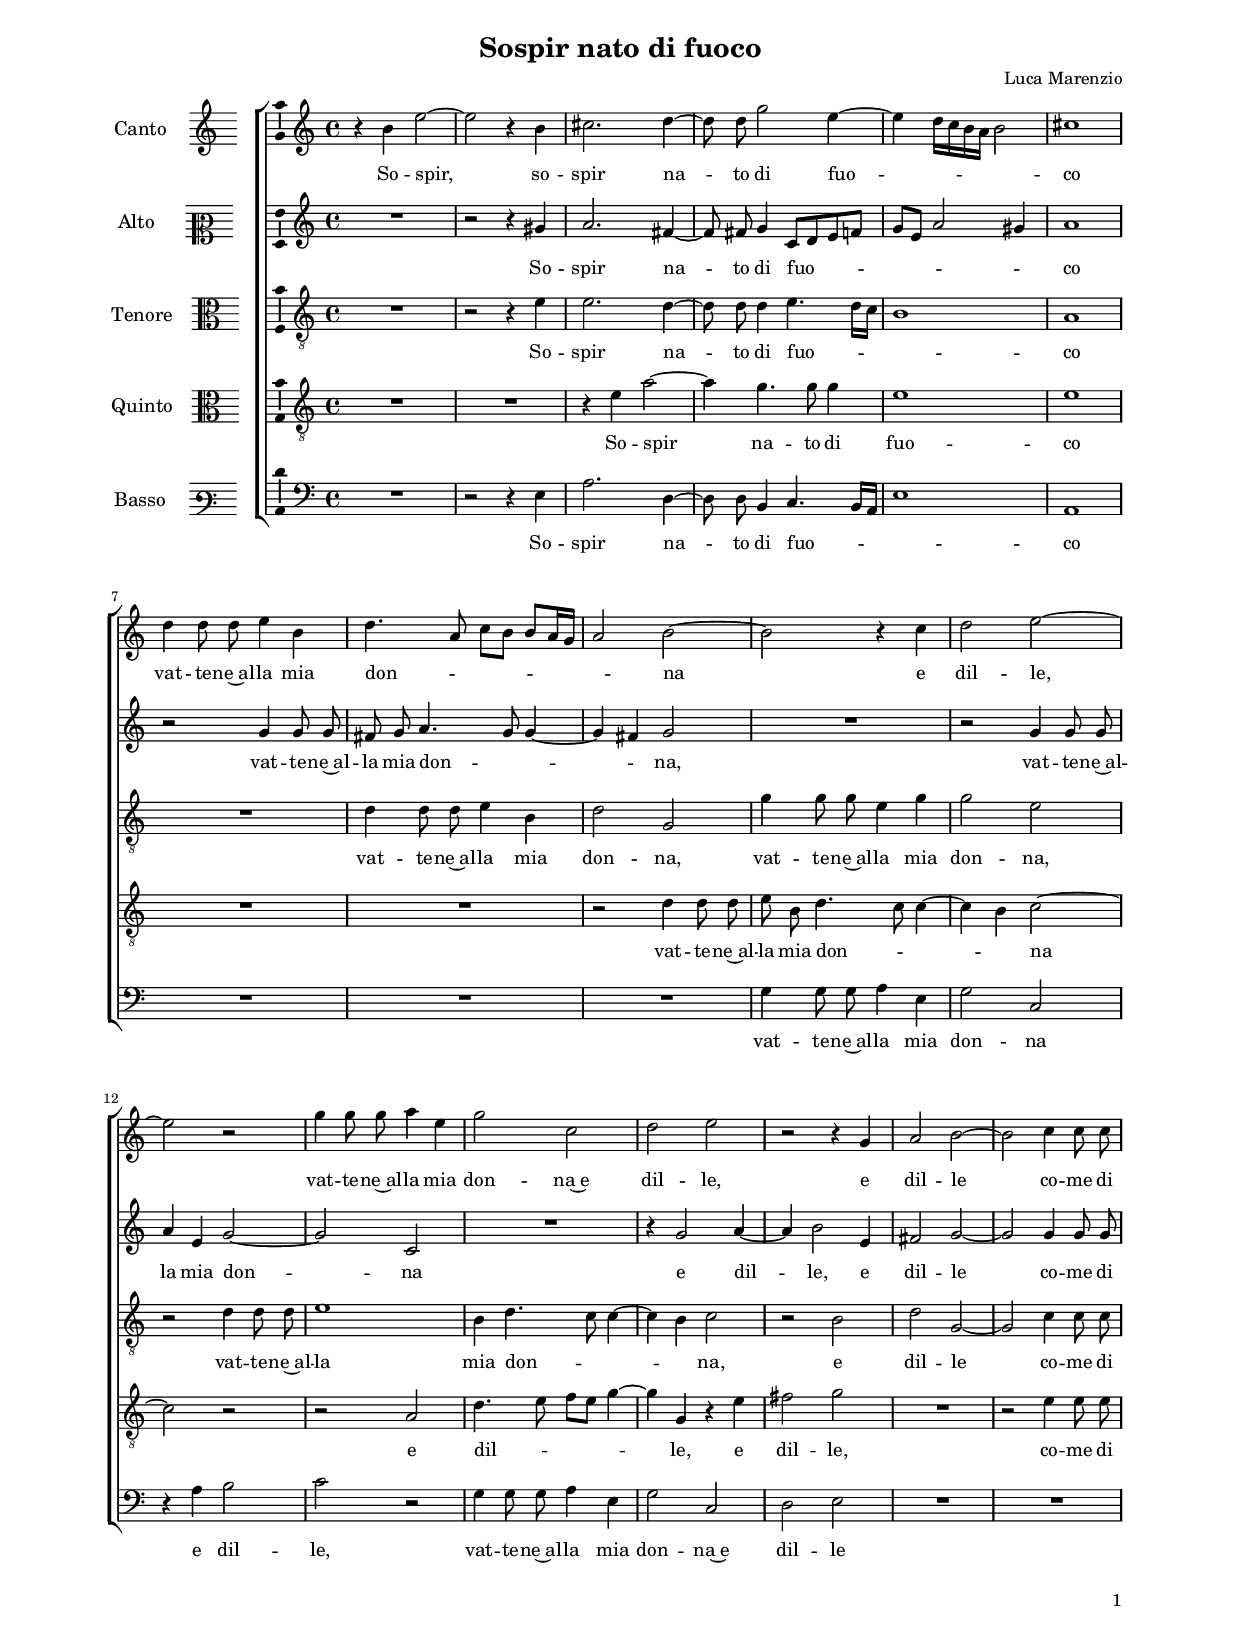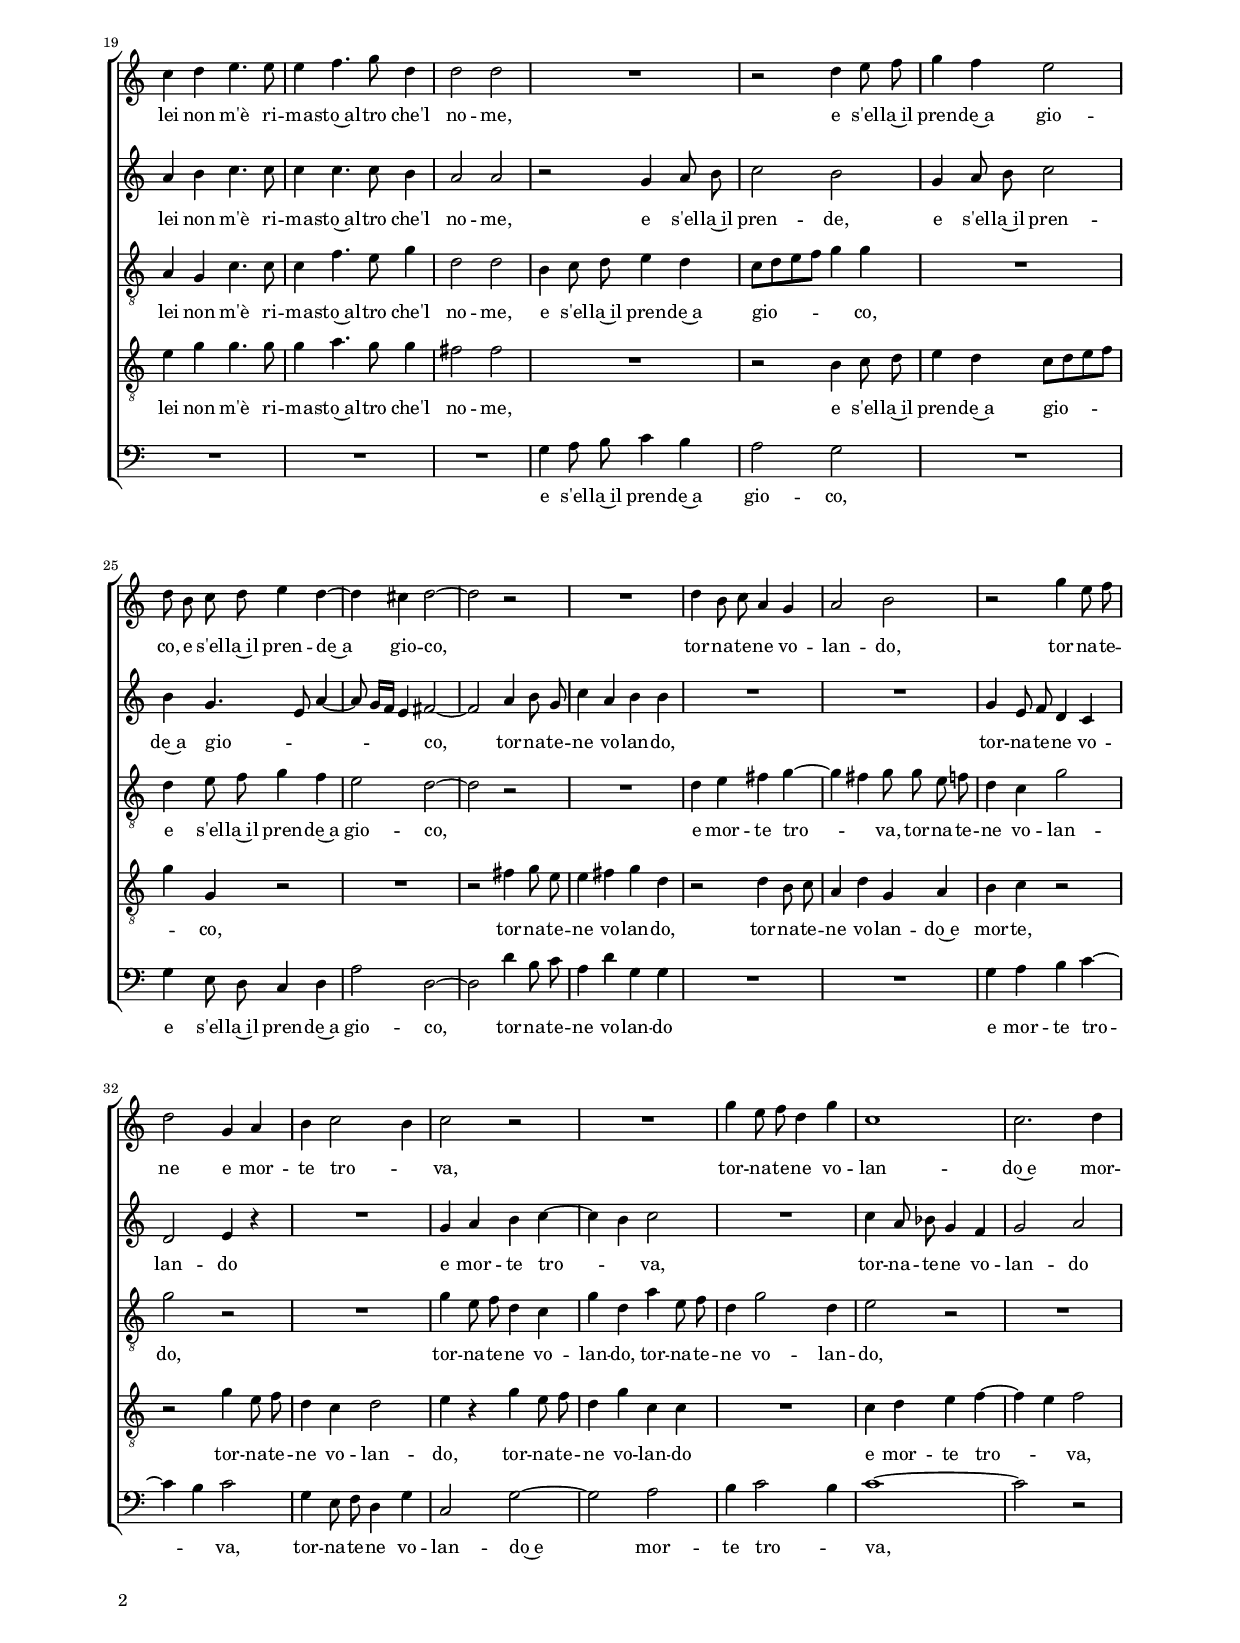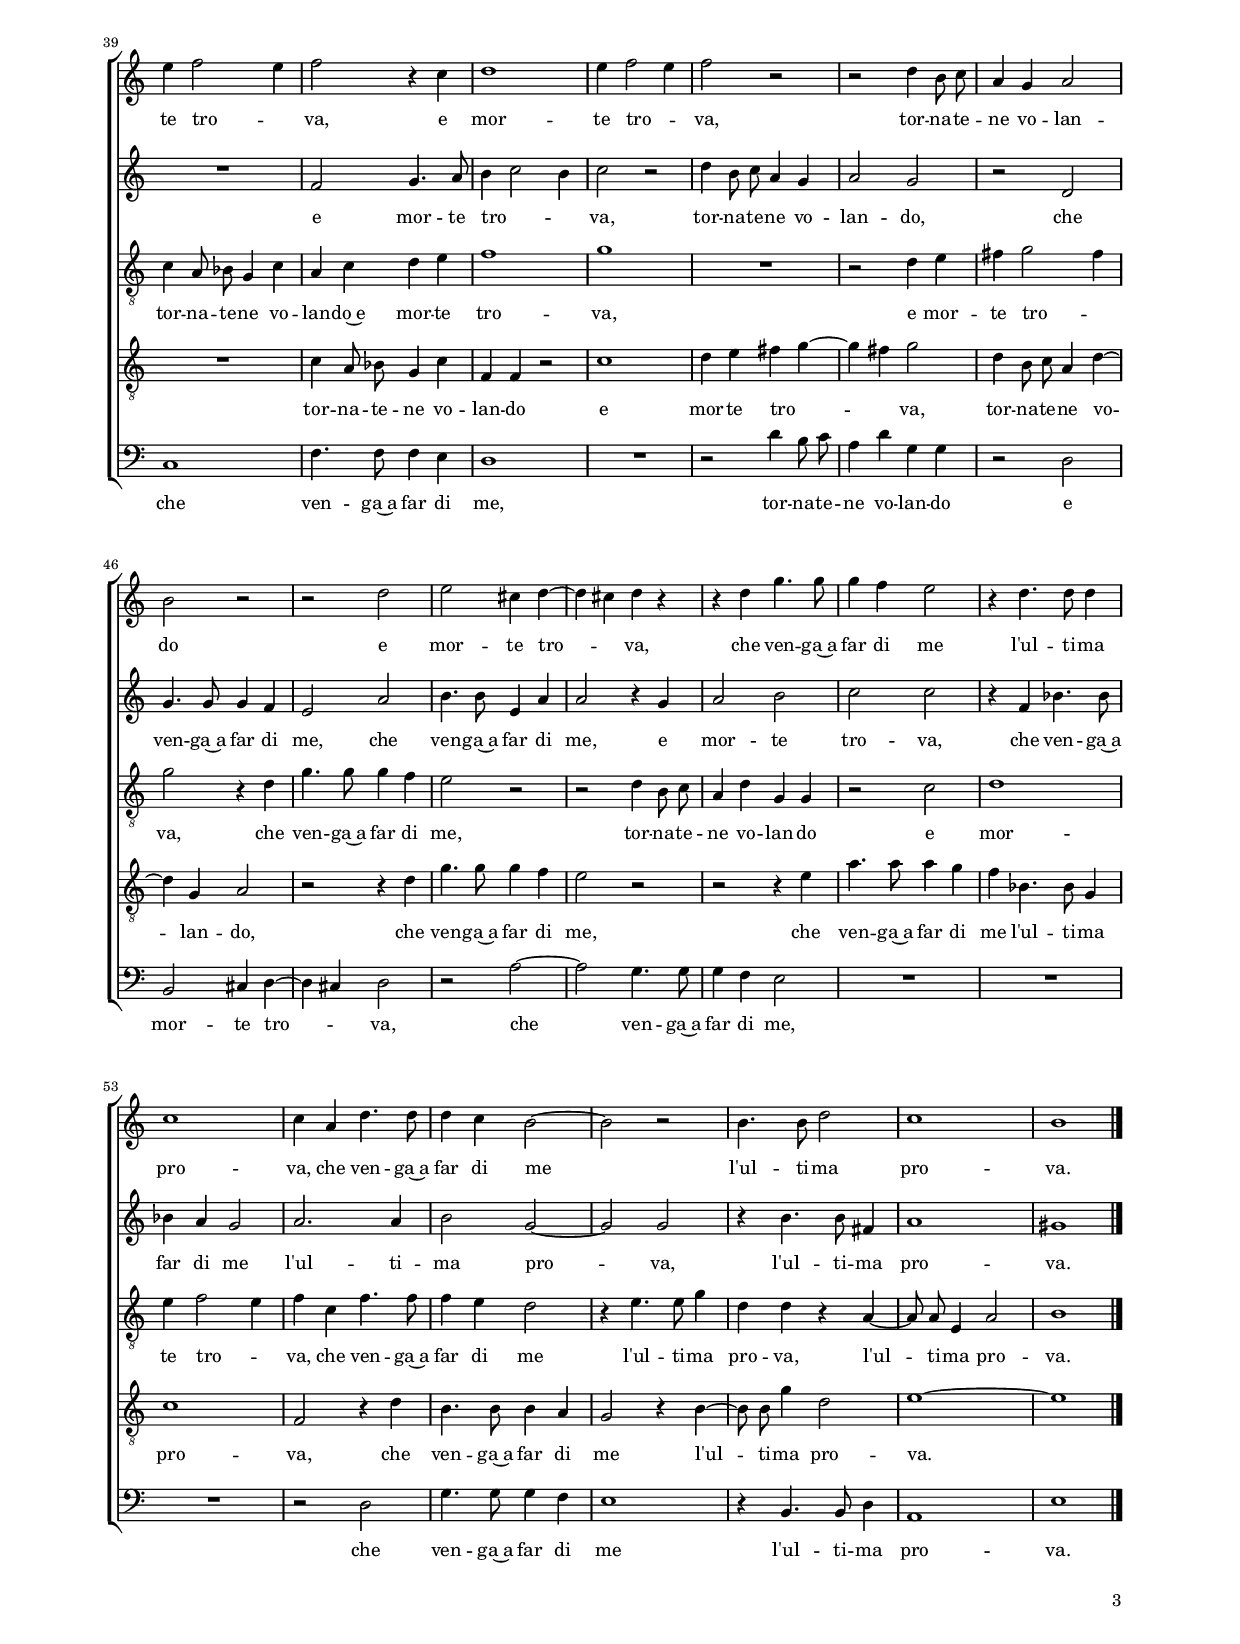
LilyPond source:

\header
{
  title="Sospir nato di fuoco"
  composer="Luca Marenzio"
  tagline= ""
}

\version "2.18.2"
\language deutsch
#(set-global-staff-size 15)
% #(set-default-paper-size "letter")
#(ly:set-option 'point-and-click #f)


\paper
	{
	top-margin = 1.8 \cm
	bottom-margin = 1.2 \cm
	left-margin = 2 \cm
	right-margin = 2 \cm
	ragged-bottom = ##f
	ragged-last-bottom = ##f
	print-page-number = ##f
	system-system-spacing = #'((basic-distance . 17) (minimum-distance . 14) (padding . 7) (strechability . 150))
        oddFooterMarkup=\markup   \fill-line { "" \fromproperty #'page:page-number-string }
        evenFooterMarkup=\markup  \fill-line { \fromproperty #'page:page-number-string "" }
        last-bottom-spacing = #'((basic-distance . 12) (minimum-distance . 7) (padding . 4))
	systems-per-page = 3
        page-count = 3
%	min-systems-per-page = 3
	markup-system-spacing #'basic-distance = #12
%	print-all-headers = ##t
%	print-first-page-number = ##t
%	first-page-number = 1
	}

	
global = {
	\key c \major
        \time 4/4 % \set Score.measureLength = #(ly:make-moment 2/1)
        \set Score.tempoHideNote = ##t
        \tempo 4 = 95
        \skip 1*59 \bar "|."
	}

	ficta = { \once \set suggestAccidentals = ##t }

	forget = #(define-music-function (parser location music) (ly:music?) #{
		\accidentalStyle forget
		$music
		\accidentalStyle default
		#})

	m = \melisma
	me = \melismaEnd
%	\mark \markup { \override #'(style . baroque) { \note  #"breve" #1 = \note #"breve." #1 } }



incipitcantus = \markup { \score {
	{
	\set Staff.instrumentName = \markup { \fontsize #1 "Canto" }
	\key c \major
	\clef violin
	s4 \bar ""
	}
	\layout  {
	raggedright = ##t
	indent = 1.6 \cm
	line-width = 2.4\cm
	\context { \Staff \remove Time_signature_engraver }
	\override Staff.Clef.Y-extent = #'(0 . 0)
	}} \hspace #1 }

      
incipitaltus = \markup { \score {
	{
	\set Staff.instrumentName = \markup { \fontsize #1 "Alto" }
	\key c \major
	\clef mezzosoprano
	s4 \bar ""
	}
	\layout  {
	raggedright = ##t
	indent = 1.6 \cm
	line-width = 2.4\cm
	\context { \Staff \remove Time_signature_engraver }
	\override Staff.Clef.Y-extent = #'(0 . 0)
	}} \hspace #1 }


incipittenor = \markup { \score {
	{
	\set Staff.instrumentName = \markup { \fontsize #1 "Tenore" }
	\key c \major
	\clef alto
	s4 \bar ""
	}
	\layout  {
	raggedright = ##t
	indent = 1.6 \cm
	line-width = 2.4\cm
	\context { \Staff \remove Time_signature_engraver }
	\override Staff.Clef.Y-extent = #'(0 . 0)
	}} \hspace #1 }
      
      
incipitquintus = \markup { \score {
	{
	\set Staff.instrumentName = \markup { \fontsize #1 "Quinto" }
	\key c \major
	\clef alto
	s4 \bar ""
	}
	\layout  {
	raggedright = ##t
	indent = 1.6 \cm
	line-width = 2.4\cm
	\context { \Staff \remove Time_signature_engraver }
	\override Staff.Clef.Y-extent = #'(0 . 0)
	}} \hspace #1 }
      
      
incipitbassus = \markup { \score {
	{
	\set Staff.instrumentName = \markup { \fontsize #1 "Basso" }
	\key c \major
	\clef varbaritone
	s4 \bar ""
	}
	\layout  {
	raggedright = ##t
	indent = 1.6 \cm
	line-width = 2.4\cm
	\context { \Staff \remove Time_signature_engraver }
	\override Staff.Clef.Y-extent = #'(0 . 0)
	}} \hspace #1 }


cantus =  \relative c''
	{
	\autoBeamOff r4 h e2~
        e2 r4 h
	cis2. d4~ 
        d8 d8 g2 e4~
	e4 d16[ c h a] h2 
        cis1
	d4 d8 d e4 h
        d4. a8 c8[ h] h[ a16 g]
%9
	a2 h2~ 
        h2 r4 c |
	d2 e2~ 
        e2 r2
	g4 g8 g a4 e 
        g2 c,
	d2 e 
        r2 r4 g,
	a2 h2~ 
        h2 c4 c8 c
%19
	c4 d e4. e8 
        e4 f4. g8 d4 |
	d2 d 
        R1
	r2 d4 e8 f 
        g4 f e2
	d8 h c d e4 d~ 
        d4 cis4 d2~
	d2 r
        R1
%29
	d4 h8 c a4 g
        a2 h |
	r2 g'4 e8 f
        d2 g,4 a 
	h4 c2 h4
        c2 r
	R1
        g'4 e8 f d4 g
	c,1
        c2. d4
%39
	e4 f2 e4
        f2 r4 c |
	d1
        e4 f2 e4
	f2 r
        r2 d4 h8 c
	a4 g a2
        h2 r
	r2 d
        e2 cis4 d~
%49
	d4 cis d r
        r4 d g4. g8 |
	g4 f e2
        r4 d4. d8 d4
	c1
        c4 a d4. d8
	d4 c h2~ 
        h2 r2
	h4. h8 d2
        c1
%59
	h1 |
	}


altus =  \relative c'
        {
        \autoBeamOff
	R1 
        r2 r4 gis'
	a2. fis4~ 
        fis8 fis8 g4 c,8[ d e f]
	g8[ e] a2 gis4
        a1
	r2 g4 g8 g 
        fis8 g a4. g8 g4~
	g4 fis g2
%10
        R1 |
	r2 g4 g8 g
        a4 e g2~
	g2 c,
        R1
	r4 g'2 a4~ 
        a4 h2 e,4
	fis2 g2~ 
        g2 g4 g8 g
	a4 h c4. c8
%20
        c4 c4. c8 h4 |
	a2 a
        r2 g4 a8 h
	c2 h
        g4 a8 h c2
	h4 g4. e8 a4~ 
        a8 g16[ f] e4 fis2~
	fis2 a4 h8 g 
        c4 a h h
        R1
%30
	R1 |
	g4 e8 f d4 c
	d2 e4 r
	R1
	g4 a h c~
%35
	c4 h c2
	R1 |
	c4 a8 b g4 f
	g2 a
	R1
%40
        f2 g4. a8
	h4 c2 h4 |
	c2 r
	d4 h8 c a4 g
	a2 g
%45
        r2 d
	g4. g8 g4 f |
	e2 a
	h4. h8 e,4 a
	a2 r4 g
%50
	a2 h
	c2 c |
	r4 f, b4. b8
	b4 a g2
	a2. a4
%55
	h2 g~
	g2 g |
	r4 h4. h8 fis4
	a1
	gis1 |
	}


tenor =  \relative c'
	{
        \autoBeamOff
	R1
	r2 r4 e
	e2. d4~
	d8 d d4 e4. d16[ c]
%5
	h1 |
	a1
	R1
	d4 d8 d e4 h
        d2 g,
%10
	g'4 g8 g e4 g |
	g2 e
	r2 d4 d8 d
	e1
	h4 d4. c8 c4~
%15
	c4 h c2 |
	r2 h
	d2 g,~
	g2 c4 c8 c
	a4 g c4. c8
%20
	c4 f4. e8 g4 |
	d2 d
	h4 c8 d e4 d
	c8[ d e f] g4 g
	R1
%25
	d4 e8 f g4 f |
	e2 d~
	d2 r
	R1
	d4 e fis g~
%30
	g4 fis g8 g e f |
	d4 c g'2
	g2 r
	R1
	g4 e8 f d4 c
%35
	g'4 d a' e8 f |
	d4 g2 d4
	e2 r
	R1
	c4 a8 b g4 c
%40
	a4 c d e |
	f1
	g1
	R1
	r2 d4 e
%45
	fis4 g2 fis4 |
	g2 r4 d
	g4. g8 g4 f
	e2 r
	r2 d4 h8 c
%50
	a4 d g, g |
	r2 c
	d1
	e4 f2 e4
	f4 c f4. f8
%55
	f4 e d2 |
	r4 e4. e8 g4
	d4 d r a~
	a8 a e4 a2
	h1 |
	}


quintus  =  \relative c'
	{
	\autoBeamOff
	R1
	R1
	r4 e a2~
	a4 g4. g8 g4 |
%5
        e1
	e1
	R1
	R1
	r2 d4 d8 d |
%10
        e8 h d4. c8 c4~
	c4 h c2~
	c2 r
	r2 a
	d4. e8 f[ e] g4~ |
%15
        g4 g, r e'
	fis2 g
	R1
	r2 e4 e8 e
	e4 g g4. g8 |
%20
        g4 a4. g8 g4
	fis2 fis
	R1
	r2 h,4 c8 d
	e4 d c8[ d e f] |
%25
        g4 g, r2
	R1
	r2 fis'4 g8 e
	e4 fis g d
	r2 d4 h8 c |
%30
        a4 d g, a
	h4 c r2
	r2 g'4 e8 f
	d4 c d2
	e4 r g e8 f |
%35
        d4 g c, c
	R1
	c4 d e f~
	f4 e f2
	R1 |
%40
        c4 a8 b g4 c
	f,4 f r2
	c'1
	d4 e fis g~
	g4 fis g2 |
%45
        d4 h8 c a4 d~
	d4 g, a2
	r2 r4 d
	g4. g8 g4 f
	e2 r |
%50
        r2 r4 e
	a4. a8 a4 g
	f4 b,4. b8 g4
	c1
	f,2 r4 d' |
%55
        h4. h8 h4 a
	g2 r4 h~
	h8 h g'4 d2
	e1~
        e1 |
	}


bassus  =  \relative c
	{
        \autoBeamOff
	R1
	r2 r4 e
	a2. d,4~
	d8 d h4 c4. h16[ a]
%5
	e'1 |
	a,1
	R1
	R1
	R1
%10
	g'4 g8 g a4 e |
	g2 c,
	r4 a' h2
	c2 r
	g4 g8 g a4 e
%15
	g2 c, |
	d2 e
	R1
	R1
	R1
%20
	R1 |
	R1
	g4 a8 h c4 h
	a2 g
	R1
%25
	g4 e8 d c4 d |
	a'2 d,~
	d2 d'4 h8 c
	a4 d g, g
	R1
%30
	R1 |
	g4 a h c~
	c4 h c2
	g4 e8 f d4 g
	c,2 g'~
%35
	g2 a |
	h4 c2 h4
	c1~
	c2 r
	c,1
%40
	f4. f8 f4 e |
	d1
	R1
	r2 d'4 h8 c
	a4 d g, g
%45
	r2 d |
	h2 cis4 d~
	d4 cis d2
	r2 a'~
	a2 g4. g8
%50
	g4 f e2 |
	R1
	R1
	R1
	r2 d
%55
	g4. g8 g4 f |
	e1
	r4 h4. h8 d4
	a1
	e'1 |
	}


lyricscantus = \lyricmode {
	So -- spir,
        so -- spir na -- to di fuo -- _ _ co
        vat -- te -- ne~al -- la mia don -- _ _ _ _ na e dil -- le,
        vat -- te -- ne~al -- la mia don -- na~e dil -- le,
        e dil -- le co -- me
        di lei non m'è ri -- ma -- sto~al -- tro che'l no -- me,
        e s'el -- la~il pren -- de~a gio -- co,
        e s'el -- la~il pren -- de~a gio -- co,
        tor -- na -- te -- ne vo -- lan -- do,
        tor -- na -- te -- ne e mor -- te tro -- _ va,
        tor -- na -- te -- ne vo -- lan -- do~e mor -- te tro -- _ va,
        e mor -- te tro -- _ va,
        tor -- na -- te -- ne vo -- lan -- do e mor -- te tro -- _ va,
        che ven -- ga~a far di me l'ul -- ti -- ma pro -- va,
        che ven -- ga~a far di me l'ul -- ti -- ma pro -- va.
	}


lyricsaltus = \lyricmode {
	So -- spir na -- to di fuo -- _ _ _ co
        vat -- te -- ne~al -- la mia don -- _ _ _ na,
        vat -- te -- ne~al -- la mia don -- na e dil -- le,
        e dil -- le co -- me
        di lei non m'è ri -- ma -- sto~al -- tro che'l no -- me,
        e s'el -- la~il pren -- de,
        e s'el -- la~il pren -- de~a gio -- _ _ _ _ co,
        tor -- na -- te -- ne vo -- lan -- do,
        tor -- na -- te -- ne vo -- lan -- do e mor -- te tro -- _ va,
        tor -- na -- te -- ne vo -- lan -- do e mor -- te tro -- _ _ va,
        tor -- na -- te -- ne vo -- lan -- do,
        che ven -- ga~a far di me,
        che ven -- ga~a far di me,
        e mor -- te tro -- va,
        che ven -- ga~a far di me l'ul -- ti -- ma pro -- va,
        l'ul -- ti -- ma pro -- va.
	}


lyricstenor = \lyricmode {
	So -- spir na -- to di fuo -- _ _ co
        vat -- te -- ne~al -- la mia don -- na,
        vat -- te -- ne~al -- la mia don -- na,
        vat -- te -- ne~al -- la mia don -- _ _ _ na,
        e dil -- le co -- me
        di lei non m'è ri -- ma -- sto~al -- tro che'l no -- me,
        e s'el -- la~il pren -- de~a gio -- _ co,
        e s'el -- la~il pren -- de~a gio -- co,
        e mor -- te tro -- _ va,
        tor -- na -- te -- ne vo -- lan -- do,
        tor -- na -- te -- ne vo -- lan -- do,
        tor -- na -- te -- ne vo -- lan -- do,
        tor -- na -- te -- ne vo -- lan -- do~e mor -- te tro -- va,
        e mor -- te tro -- _ va,
        che ven -- ga~a far di me,
        tor -- na -- te -- ne vo -- lan -- do e mor -- te tro -- _ va,
        che ven -- ga~a far di me l'ul -- ti -- ma pro -- va,
        l'ul -- ti -- ma pro -- va.
	}


lyricsquintus = \lyricmode {
	So -- spir na -- to di fuo -- co
        vat -- te -- ne~al -- la mia don -- _ _ _ na e dil -- _ _ _ le,
        e dil -- le,
        co -- me
        di lei non m'è ri -- ma -- sto~al -- tro che'l no -- me,
        e s'el -- la~il pren -- de~a gio -- _ co,
        tor -- na -- te -- ne vo -- lan -- do,
        tor -- na -- te -- ne vo -- lan -- do~e mor -- te,
        tor -- na -- te -- ne vo -- lan -- do,
        tor -- na -- te -- ne vo -- lan -- do
        e mor -- te tro -- _ va,
        tor -- na -- te -- ne vo -- lan -- do e mor -- te tro -- _ _ va,
        tor -- na -- te -- ne vo -- lan -- do,
        che ven -- ga~a far di me,
        che ven -- ga~a far di me l'ul -- ti -- ma pro -- va,
        che ven -- ga~a far di me l'ul -- ti -- ma pro -- va.
	}


lyricsbassus = \lyricmode {
	So -- spir na -- to di fuo -- _ _ co
        vat -- te -- ne~al -- la mia don -- na e dil -- le,
        vat -- te -- ne~al -- la mia don -- na~e dil -- le
        e s'el -- la~il pren -- de~a gio -- co,
        e s'el -- la~il pren -- de~a gio -- co,
        tor -- na -- te -- ne vo -- lan -- do e mor -- te tro -- _ va,
        tor -- na -- te -- ne vo -- lan -- do~e mor -- te tro -- _ va,
        che ven -- ga~a far di me,
        tor -- na -- te -- ne vo -- lan -- do e mor -- te tro -- _ va,
        che ven -- ga~a far di me,
        che ven -- ga~a far di me l'ul -- ti -- ma pro -- va.
	}


\score
{  
        % \transpose {
	\new ChoirStaff \with { \override StaffGrouper.staff-staff-spacing.basic-distance = #12 }
	<<

	\new Staff << \global
	\new Voice="v1" {
		\set Staff.instrumentName=\incipitcantus
%		\set Staff.instrumentName= "S"
		\set Staff.midiInstrument = "reed organ"
		\clef violin
		\cantus }
	\new Lyrics \lyricsto "v1" {\lyricscantus }
	>>


	\new Staff << \global
	\new Voice="v2" {
		\set Staff.instrumentName=\incipitaltus
%		\set Staff.instrumentName= "A"
		\set Staff.midiInstrument = "reed organ"
                \clef violin % "G_8"
		\altus}
	\new Lyrics \lyricsto "v2" {\lyricsaltus }
	>>


	\new Staff << \global
	\new Voice="v3" {
		\set Staff.instrumentName=\incipittenor
%		\set Staff.instrumentName= "T"
		\set Staff.midiInstrument = "reed organ"
		\clef "G_8"
		\tenor }
	\new Lyrics \lyricsto "v3" {\lyricstenor }
	>>


	\new Staff << \global
	\new Voice="v5" {
		\set Staff.instrumentName=\incipitquintus
%		\set Staff.instrumentName= "Q"
		\set Staff.midiInstrument = "reed organ"
		\clef "G_8"
		\quintus}
	\new Lyrics \lyricsto "v5" {\lyricsquintus }
	>>


	\new Staff << \global
	\new Voice="v4" {
		\set Staff.instrumentName=\incipitbassus
%		\set Staff.instrumentName= "B"
		\set Staff.midiInstrument = "reed organ"
		\clef bass 
		\bassus }
	\new Lyrics \lyricsto "v4" {\lyricsbassus}
	>>

	>>
	% } % transpose

	\layout
	{
	indent = 2.5\cm
	\context { \Lyrics \override VerticalAxisGroup.nonstaff-relatedstaff-spacing.padding = #1.4 }
%	\context { \Lyrics \override LyricText.font-size = #1 }
	\context { \Staff \override TimeSignature.break-visibility = #end-of-line-invisible }
	\context { \Staff \consists "Ambitus_engraver" }
	\context { \Score \override BarNumber.padding = #2 }
	\context { \Voice \override NoteHead.style = #'baroque }
	}

\midi
	{
    	
	}

}


% EOF
